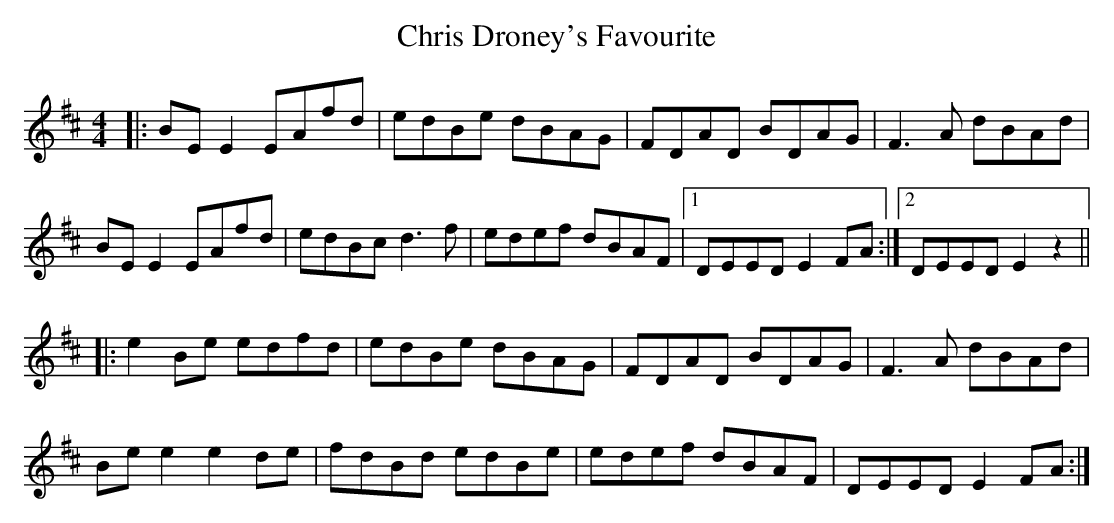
X:1
T: Chris Droney's Favourite
M: 4/4
L: 1/8
K: Edor
|:BE E2 EAfd|edBe dBAG|FDAD BDAG|F3 A dBAd|
BE E2 EAfd|edBc d3 f|edef dBAF|1 DEED E2 FA:|2 DEED E2 z2||
|:e2 Be edfd|edBe dBAG|FDAD BDAG|F3 A dBAd|
Be e2 e2 de|fdBd edBe|edef dBAF|DEED E2 FA:|
